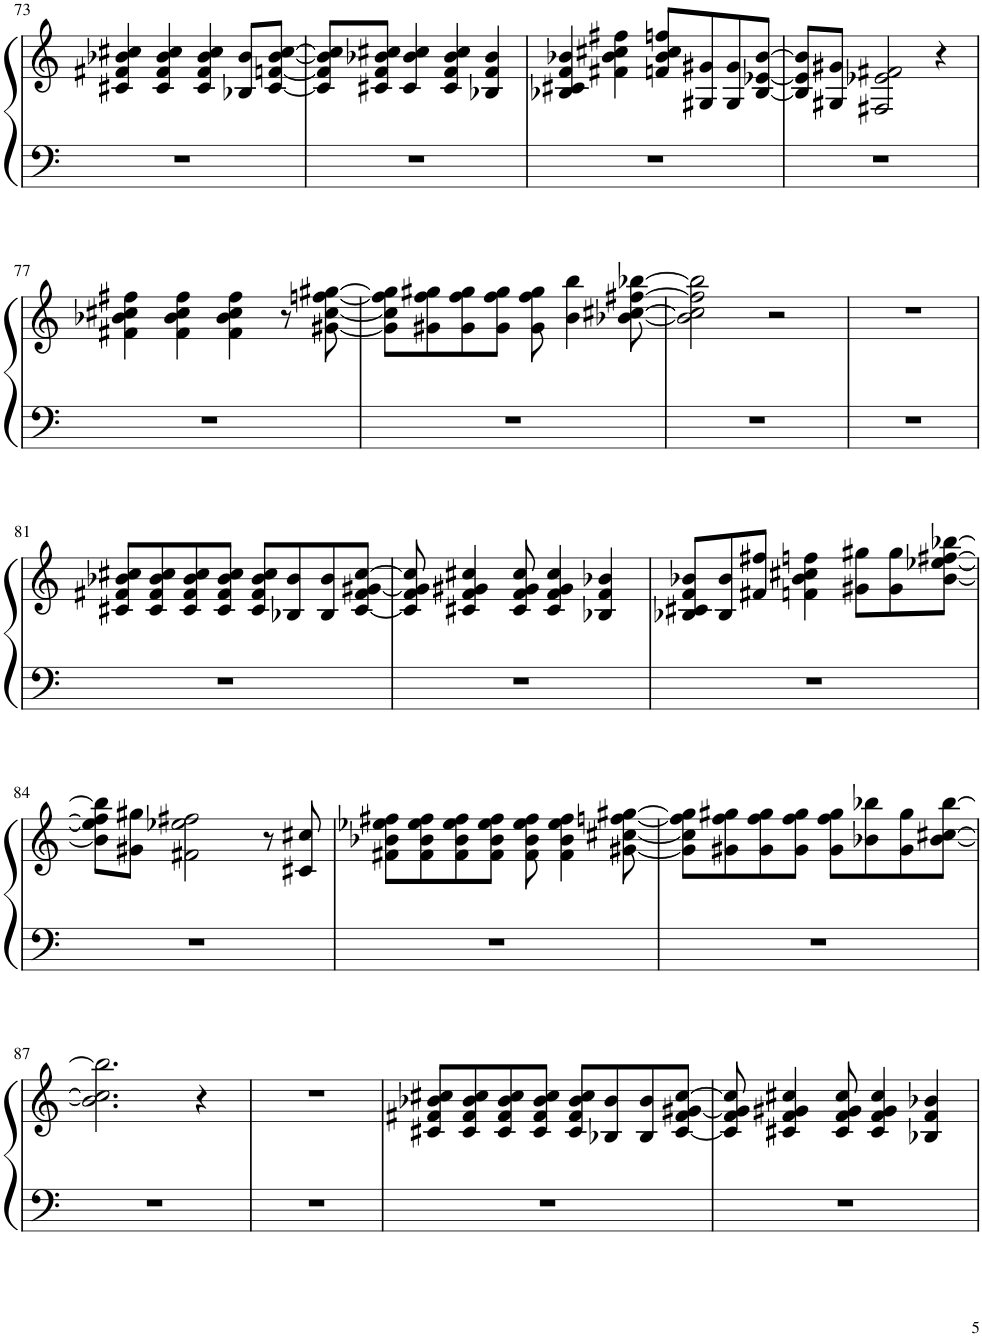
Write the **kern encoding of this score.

**kern	**kern
*part1	*part1
*staff2	*staff1
*I"Piano	*
*I'Pno.	*
!!LO:PB:g=z
*clefF4	*clefG2
*k[]	*k[]
*M4/4	*M4/4
=73	=73
1r	4c#X/ 4f#X/ 4b-X/ 4cc#X/
.	4c#/ 4f#/ 4b-/ 4cc#/
.	4c#/ 4f#/ 4b-/ 4cc#/
.	8B-X/ 8b-/L
.	[8c#/ [8fn/ [8b-/ [8cc#/J
=74	=74
1r	8c#/] 8f/] 8b-/] 8cc#/]L
.	8c#X/ 8f/ 8b-X/ 8cc#X/J
.	4c#/ 4b-/ 4cc#/
.	4c#/ 4f/ 4b-/ 4cc#/
.	4B-X/ 4f/ 4b-/
=75	=75
1r	4B-X/ 4c#X/ 4f/ 4b-X/
.	4f#X\ 4b-\ 4cc#X\ 4ff#X\
.	8fn/ 8b-/ 8cc#/ 8ffn/L
.	8G#X/ 8g#X/
.	8G#/ 8g#/
.	[8B-/ [8e-X/ [8b-/J
=76	=76
1r	8B-/] 8e-/] 8b-/]L
.	8G#X/ 8g#X/J
.	2F#X/ 2e-X/ 2f#X/
.	4r
!!LO:LB:g=z
=77	=77
1r	4f#X\ 4b-X\ 4cc#X\ 4ff#X\
.	4f#\ 4b-\ 4cc#\ 4ff#\
.	4f#\ 4b-\ 4cc#\ 4ff#\
.	8r
.	[8g#X\ [8cc#\ [8ffn\ [8gg#X\
=78	=78
1r	8g#\] 8cc#\] 8ff\] 8gg#\]L
.	8g#X\ 8ff\ 8gg#X\
.	8g#\ 8ff\ 8gg#\
.	8g#\ 8ff\ 8gg#\J
.	8g#\ 8ff\ 8gg#\
.	4b\ 4bb\
.	[8b-X\ [8cc#X\ [8ff#X\ [8bb-X\
=79	=79
1r	2b-\] 2cc#\] 2ff#\] 2bb-\]
.	2r
=80	=80
1r	1r
!!LO:LB:g=z
=81	=81
1r	8c#X/ 8f#X/ 8b-X/ 8cc#X/L
.	8c#/ 8f#/ 8b-/ 8cc#/
.	8c#/ 8f#/ 8b-/ 8cc#/
.	8c#/ 8f#/ 8b-/ 8cc#/J
.	8c#/ 8f#/ 8b-/ 8cc#/L
.	8B-X/ 8b-/
.	8B-/ 8b-/
.	[8c#/ 8f#/ [8g#X/ [8cc#/J
=82	=82
1r	8c#/] 8f/ 8g#/] 8cc#/]
.	4c#X/ 4f/ 4g#X/ 4cc#X/
.	8c#/ 8f/ 8g#/ 8cc#/
.	4c#/ 4f/ 4g#/ 4cc#/
.	4B-X/ 4f/ 4b-X/
=83	=83
1r	8B-X/ 8c#X/ 8f/ 8b-X/L
.	8B-/ 8b-/
.	8f#X/ 8ff#X/J
.	4fn\ 4b-\ 4cc#X\ 4ffn\
.	8g#X\ 8gg#X\L
.	8g#\ 8gg#\
.	[8b-\ [8ee-X\ [8ff#X\ [8bb-X\J
!!LO:LB:g=z
=84	=84
1r	8b-\] 8ee-\] 8ff#\] 8bb-\]L
.	8g#X\ 8gg#X\J
.	2f#X\ 2ee-X\ 2ff#X\
.	8r
.	8c#X/ 8cc#X/
=85	=85
1r	8f#X\ 8b-X\ 8ee-X\ 8ff#X\L
.	8f#\ 8b-\ 8ee-\ 8ff#\
.	8f#\ 8b-\ 8ee-\ 8ff#\
.	8f#\ 8b-\ 8ee-\ 8ff#\J
.	8f#\ 8b-\ 8ee-\ 8ff#\
.	4f#\ 4b-\ 4ee-\ 4ff#\
.	[8g#X\ [8cc#X\ [8ffn\ [8gg#X\
=86	=86
1r	8g#\] 8cc#\] 8ff\] 8gg#\]L
.	8g#X\ 8ff\ 8gg#X\
.	8g#\ 8ff\ 8gg#\
.	8g#\ 8ff\ 8gg#\J
.	8g#\ 8ff\ 8gg#\L
.	8b-X\ 8bb-X\
.	8g#\ 8gg#\
.	[8b-\ [8cc#X\ [8bb-\J
!!LO:LB:g=z
=87	=87
1r	2.b-\] 2.cc#\] 2.bb-\]
.	4r
=88	=88
1r	1r
=89	=89
1r	8c#X/ 8f#X/ 8b-X/ 8cc#X/L
.	8c#/ 8f#/ 8b-/ 8cc#/
.	8c#/ 8f#/ 8b-/ 8cc#/
.	8c#/ 8f#/ 8b-/ 8cc#/J
.	8c#/ 8f#/ 8b-/ 8cc#/L
.	8B-X/ 8b-/
.	8B-/ 8b-/
.	[8c#/ 8f#/ [8g#X/ [8cc#/J
=90	=90
1r	8c#/] 8f/ 8g#/] 8cc#/]
.	4c#X/ 4f/ 4g#X/ 4cc#X/
.	8c#/ 8f/ 8g#/ 8cc#/
.	4c#/ 4f/ 4g#/ 4cc#/
.	4B-X/ 4f/ 4b-X/
=	=
*-	*-
